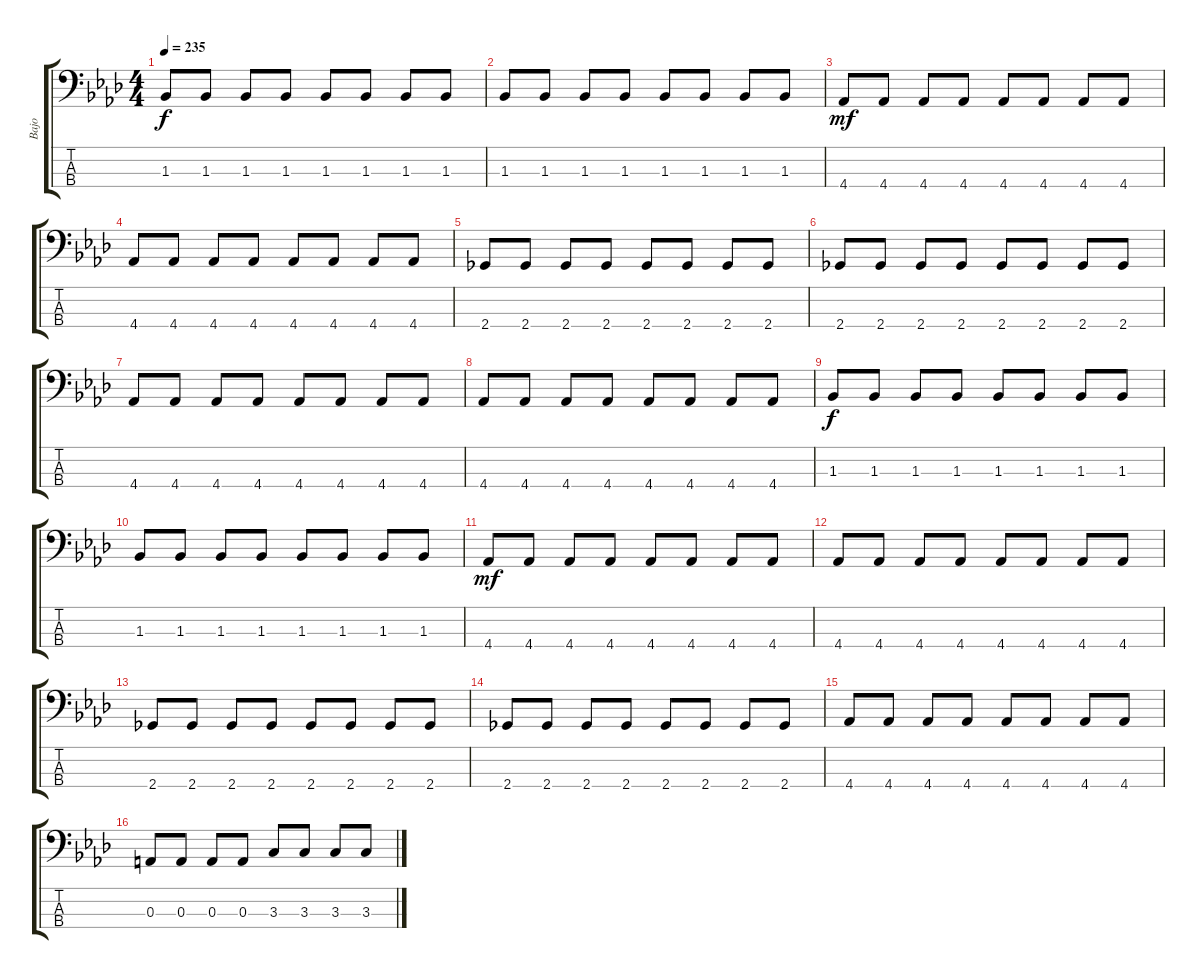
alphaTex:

\track ("Bajo" "Bajo") {instrument electricbasspick}
\staff {score tabs}
\tuning (G2 D2 A1 E1) {hide}
\ts (4 4)
\tempo 235
\clef f4
\ks ab
1.3.8{dy f} 1.3.8 1.3.8 1.3.8 1.3.8 1.3.8 1.3.8 1.3.8 |
1.3.8 1.3.8 1.3.8 1.3.8 1.3.8 1.3.8 1.3.8 1.3.8 |
4.4.8{dy mf} 4.4.8 4.4.8 4.4.8 4.4.8 4.4.8 4.4.8 4.4.8 |
4.4.8 4.4.8 4.4.8 4.4.8 4.4.8 4.4.8 4.4.8 4.4.8 |
2.4.8 2.4.8 2.4.8 2.4.8 2.4.8 2.4.8 2.4.8 2.4.8 |
2.4.8 2.4.8 2.4.8 2.4.8 2.4.8 2.4.8 2.4.8 2.4.8 |
4.4.8 4.4.8 4.4.8 4.4.8 4.4.8 4.4.8 4.4.8 4.4.8 |
4.4.8 4.4.8 4.4.8 4.4.8 4.4.8 4.4.8 4.4.8 4.4.8 |
1.3.8{dy f} 1.3.8 1.3.8 1.3.8 1.3.8 1.3.8 1.3.8 1.3.8 |
1.3.8 1.3.8 1.3.8 1.3.8 1.3.8 1.3.8 1.3.8 1.3.8 |
4.4.8{dy mf} 4.4.8 4.4.8 4.4.8 4.4.8 4.4.8 4.4.8 4.4.8 |
4.4.8 4.4.8 4.4.8 4.4.8 4.4.8 4.4.8 4.4.8 4.4.8 |
2.4.8 2.4.8 2.4.8 2.4.8 2.4.8 2.4.8 2.4.8 2.4.8 |
2.4.8 2.4.8 2.4.8 2.4.8 2.4.8 2.4.8 2.4.8 2.4.8 |
4.4.8 4.4.8 4.4.8 4.4.8 4.4.8 4.4.8 4.4.8 4.4.8 |
0.3.8 0.3.8 0.3.8 0.3.8 3.3.8 3.3.8 3.3.8 3.3.8
